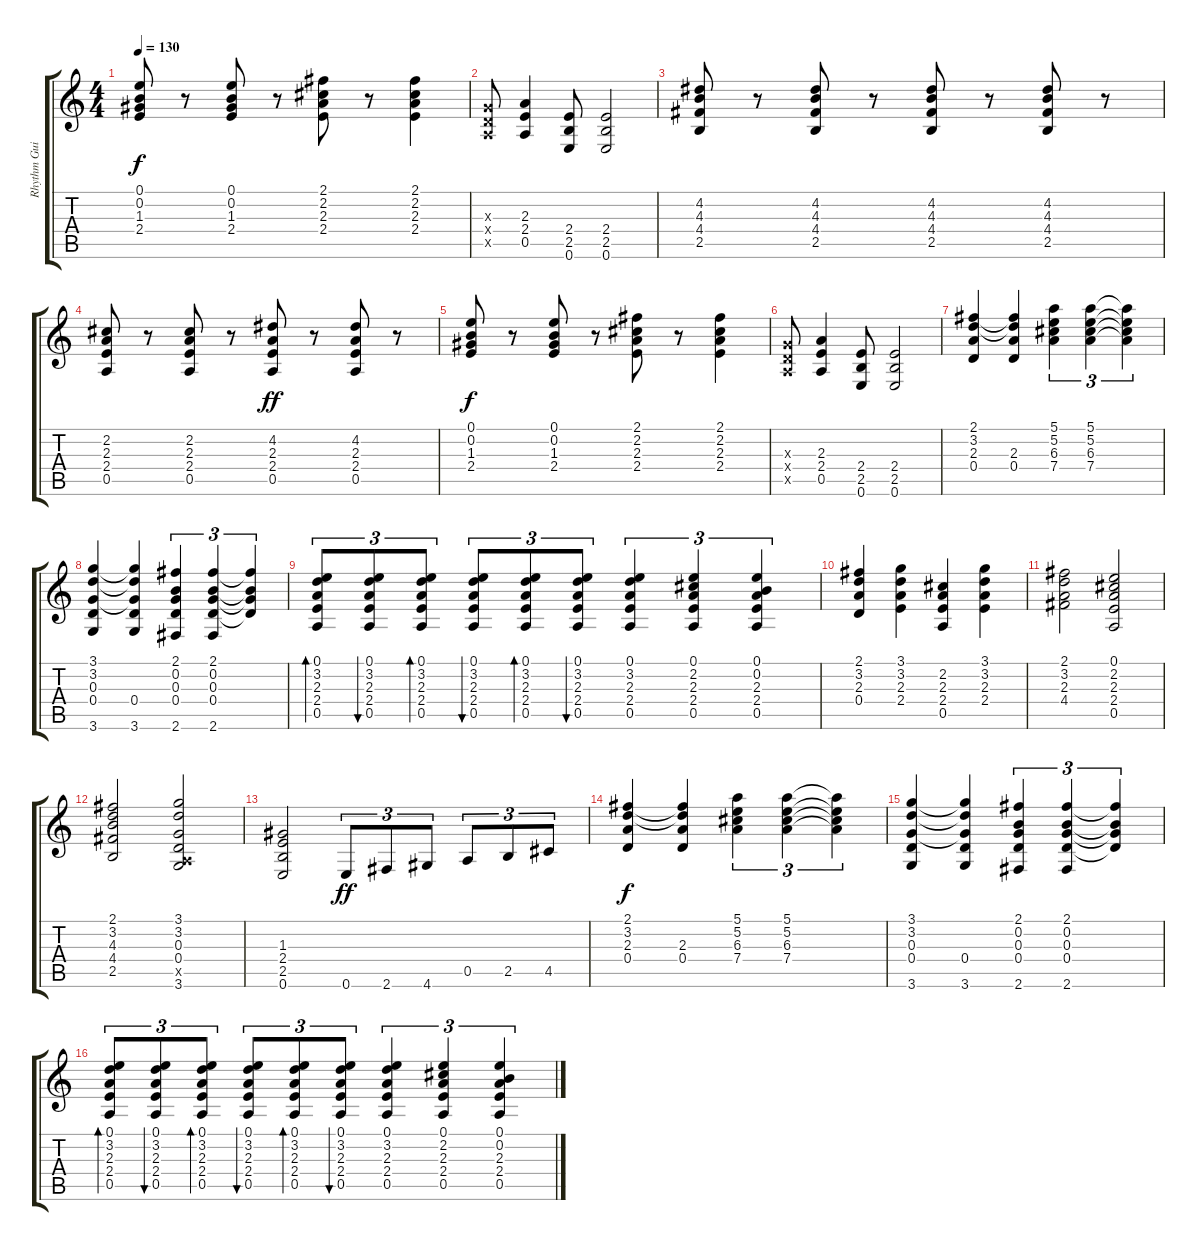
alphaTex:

\track ("Rhythm Guitar 1" "Rhythm Gui") {instrument distortionguitar}
\staff {score tabs}
\tuning (E4 B3 G3 D3 A2 E2) {hide}
\ts (4 4)
\tempo 130
\clef g2
\ks c
(0.1 0.2 1.3 2.4).8{dy f} r.8 (0.1 0.2 1.3 2.4).8 r.8 (2.1 2.2 2.3 2.4).8 r.8 (2.1 2.2 2.3 2.4).4 |
(0.3{x} 0.4{x} 0.5{x}).8 (2.3 2.4 0.5).4 (2.4 2.5 0.6).8 (2.4 2.5 0.6).2 |
(4.2 4.3 4.4 2.5).8 r.8 (4.2 4.3 4.4 2.5).8 r.8 (4.2 4.3 4.4 2.5).8 r.8 (4.2 4.3 4.4 2.5).8 r.8 |
(2.2 2.3 2.4 0.5).8 r.8 (2.2 2.3 2.4 0.5).8 r.8 (4.2 2.3 2.4 0.5).8{dy ff} r.8 (4.2 2.3 2.4 0.5).8 r.8 |
(0.1 0.2 1.3 2.4).8{dy f} r.8 (0.1 0.2 1.3 2.4).8 r.8 (2.1 2.2 2.3 2.4).8 r.8 (2.1 2.2 2.3 2.4).4 |
(0.3{x} 0.4{x} 0.5{x}).8 (2.3 2.4 0.5).4 (2.4 2.5 0.6).8 (2.4 2.5 0.6).2 |
(2.1 3.2 2.3 0.4).4 (2.1{t} 3.2{t} 2.3 0.4).4 (5.1 5.2 6.3 7.4).4{tu (3 2)} (5.1 5.2 6.3 7.4).4{tu (3 2)} (5.1{t} 5.2{t} 6.3{t} 7.4{t}).4{tu (3 2)} |
(3.1 3.2 0.3 0.4 3.6).4 (3.1{t} 3.2{t} 0.3{t} 0.4 3.6).4 (2.1 0.2 0.3 0.4 2.6).4{tu (3 2)} (2.1 0.2 0.3 0.4 2.6).4{tu (3 2)} (2.1{t} 0.2{t} 0.3{t} 0.4{t}).4{tu (3 2)} |
(0.1 3.2 2.3 2.4 0.5).8{tu (3 2) bd 60} (0.1 3.2 2.3 2.4 0.5).8{tu (3 2) bu 60} (0.1 3.2 2.3 2.4 0.5).8{tu (3 2) bd 60} (0.1 3.2 2.3 2.4 0.5).8{tu (3 2) bu 60} (0.1 3.2 2.3 2.4 0.5).8{tu (3 2) bd 60} (0.1 3.2 2.3 2.4 0.5).8{tu (3 2) bu 60} (0.1 3.2 2.3 2.4 0.5).4{tu (3 2)} (0.1 2.2 2.3 2.4 0.5).4{tu (3 2)} (0.1 0.2 2.3 2.4 0.5).4{tu (3 2)} |
(2.1 3.2 2.3 0.4).4 (3.1 3.2 2.3 2.4).4 (2.2 2.3 2.4 0.5).4 (3.1 3.2 2.3 2.4).4 |
(2.1 3.2 2.3 4.4).2 (0.1 2.2 2.3 2.4 0.5).2 |
(2.1 3.2 4.3 4.4 2.5).2 (3.1 3.2 0.3 0.4 0.5{x} 3.6).2 |
(1.3 2.4 2.5 0.6).2 0.6.8{tu (3 2) dy ff} 2.6.8{tu (3 2)} 4.6.8{tu (3 2)} 0.5.8{tu (3 2)} 2.5.8{tu (3 2)} 4.5.8{tu (3 2)} |
(2.1 3.2 2.3 0.4).4{dy f} (2.1{t} 3.2{t} 2.3 0.4).4 (5.1 5.2 6.3 7.4).4{tu (3 2)} (5.1 5.2 6.3 7.4).4{tu (3 2)} (5.1{t} 5.2{t} 6.3{t} 7.4{t}).4{tu (3 2)} |
(3.1 3.2 0.3 0.4 3.6).4 (3.1{t} 3.2{t} 0.3{t} 0.4 3.6).4 (2.1 0.2 0.3 0.4 2.6).4{tu (3 2)} (2.1 0.2 0.3 0.4 2.6).4{tu (3 2)} (2.1{t} 0.2{t} 0.3{t} 0.4{t}).4{tu (3 2)} |
(0.1 3.2 2.3 2.4 0.5).8{tu (3 2) bd 60} (0.1 3.2 2.3 2.4 0.5).8{tu (3 2) bu 60} (0.1 3.2 2.3 2.4 0.5).8{tu (3 2) bd 60} (0.1 3.2 2.3 2.4 0.5).8{tu (3 2) bu 60} (0.1 3.2 2.3 2.4 0.5).8{tu (3 2) bd 60} (0.1 3.2 2.3 2.4 0.5).8{tu (3 2) bu 60} (0.1 3.2 2.3 2.4 0.5).4{tu (3 2)} (0.1 2.2 2.3 2.4 0.5).4{tu (3 2)} (0.1 0.2 2.3 2.4 0.5).4{tu (3 2)}
